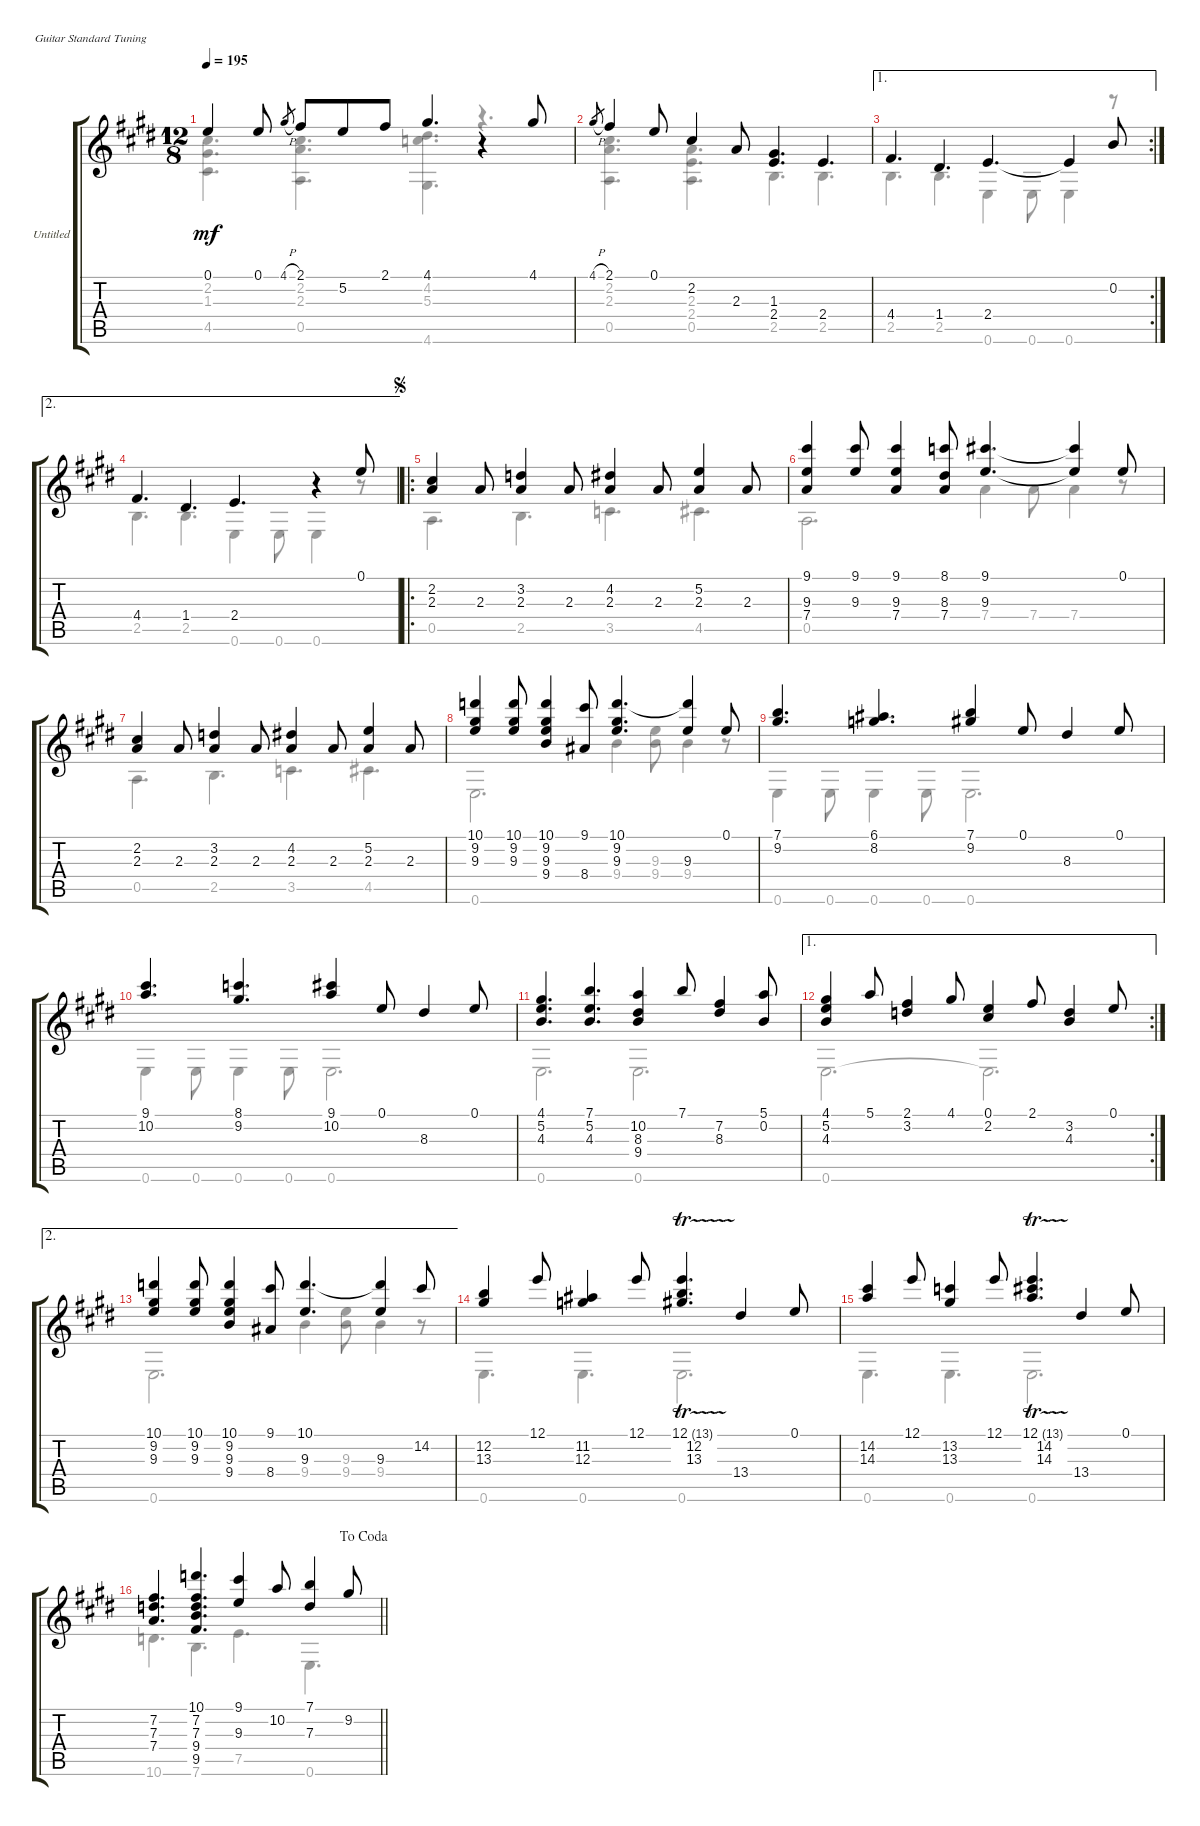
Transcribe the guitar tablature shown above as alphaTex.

\bracketExtendMode groupsimilarinstruments
\firstSystemTrackNameOrientation horizontal
\otherSystemsTrackNameOrientation horizontal
\track ("Untitled" "Untitled") {instrument acousticguitarnylon}
\staff {score tabs}
\tuning (E4 B3 G3 D3 A2 E2)
\voice
\ts (12 8)
\tempo 195
\clef g2
\ks e
0.1.4{dy mf} 0.1.8 4.1{h}.8{gr} 2.1.8 5.2.8 2.1.8 4.1.4{d} r.4 4.1.8 |
4.1{h}.8{gr} 2.1.4 0.1.8 2.2.4 2.3.8 (1.3 2.4).4{d} 2.4.4{d} |
\ae 1
\rc 2
4.4.4{d} 1.4.4{d} 2.4.4{d} 2.4{t}.4 0.2.8 |
\ae 2
4.4.4{d} 1.4.4{d} 2.4.4{d} r.4 0.1.8 |
\ro
\section ("" "")
\jump segno
(2.2 2.3).4 2.3.8 (3.2 2.3).4 2.3.8 (4.2 2.3).4 2.3.8 (5.2 2.3).4 2.3.8 |
(9.1 9.3 7.4).4 (9.1 9.3).8 (9.1 9.3 7.4).4 (8.1 8.3 7.4).8 (9.1 9.3).4{d} (9.1{t} 9.3{t}).4 0.1.8 |
(2.2 2.3).4 2.3.8 (3.2 2.3).4 2.3.8 (4.2 2.3).4 2.3.8 (5.2 2.3).4 2.3.8 |
(10.1 9.2 9.3).4 (10.1 9.2 9.3).8 (10.1 9.2 9.3 9.4).4 (9.1 8.4).8 (10.1 9.2 9.3).4{d} (10.1{t} 9.3).4 0.1.8 |
(7.1 9.2).4{d} (6.1 8.2).4{d} (7.1 9.2).4 0.1.8 8.3.4 0.1.8 |
(9.1 10.2).4{d} (8.1 9.2).4{d} (9.1 10.2).4 0.1.8 8.3.4 0.1.8 |
(4.1 5.2 4.3).4{d} (7.1 5.2 4.3).4{d} (10.2 8.3 9.4).4 7.1.8 (7.2 8.3).4 (5.1 0.2).8 |
\ae 1
\rc 2
(4.1 5.2 4.3).4 5.1.8 (2.1 3.2).4 4.1.8 (0.1 2.2).4 2.1.8 (3.2 4.3).4 0.1.8 |
\ae 2
(10.1 9.2 9.3).4 (10.1 9.2 9.3).8 (10.1 9.2 9.3 9.4).4 (9.1 8.4).8 (10.1 9.3).4{d} (10.1{t} 9.3).4 14.2.8 |
\section ("" "")
(12.2 13.3).4 12.1.8 (11.2 12.3).4 12.1.8 (12.1{tr (13 16)} 12.2 13.3).4{d} 13.4.4 0.1.8 |
(14.2 14.3).4 12.1.8 (13.2 13.3).4 12.1.8 (12.1{tr (13 16)} 14.2 14.3).4{d} 13.4.4 0.1.8 |
\jump dacoda
\barLineRight lightlight
(7.2 7.3 7.4).4{d} (10.1 7.2 7.3 9.4 9.5).4{d} (9.1 9.3).4 10.2.8 (7.1 7.3).4 9.2.8
\voice
\clef g2
\ottava regular
\simile none
\ks e
(2.2 1.3 4.5).4{d dy mf} (2.2 2.3 0.5).4{d} (4.2 5.3 4.6).4{d} r.4{d} |
(2.2 2.3 0.5).4{d} (2.3 2.4 0.5).4{d} 2.5.4{d} 2.5.4{d} |
2.5.4{d} 2.5.4{d} 0.6.4 0.6.8 0.6.4 r.8 |
2.5.4{d} 2.5.4{d} 0.6.4 0.6.8 0.6.4 r.8 |
0.5.4{d} 2.5.4{d} 3.5.4{d} 4.5.4{d} |
0.5.2{d} 7.4.4 7.4.8 7.4.4 r.8 |
0.5.4{d} 2.5.4{d} 3.5.4{d} 4.5.4{d} |
0.6.2{d} 9.4.4 (9.3 9.4).8 9.4.4 r.8 |
0.6.4 0.6.8 0.6.4 0.6.8 0.6.2{d} |
0.6.4 0.6.8 0.6.4 0.6.8 0.6.2{d} |
0.6.2{d} 0.6.2{d} |
0.6.2{d} 0.6{t}.2{d} |
0.6.2{d} 9.4.4 (9.3 9.4).8 9.4.4 r.8 |
0.6.4{d} 0.6.4{d} 0.6.2{d} |
0.6.4{d} 0.6.4{d} 0.6.2{d} |
\barLineRight lightlight
10.6.4{d} 7.6.4{d} 7.5.4{d} 0.6.4{d}
